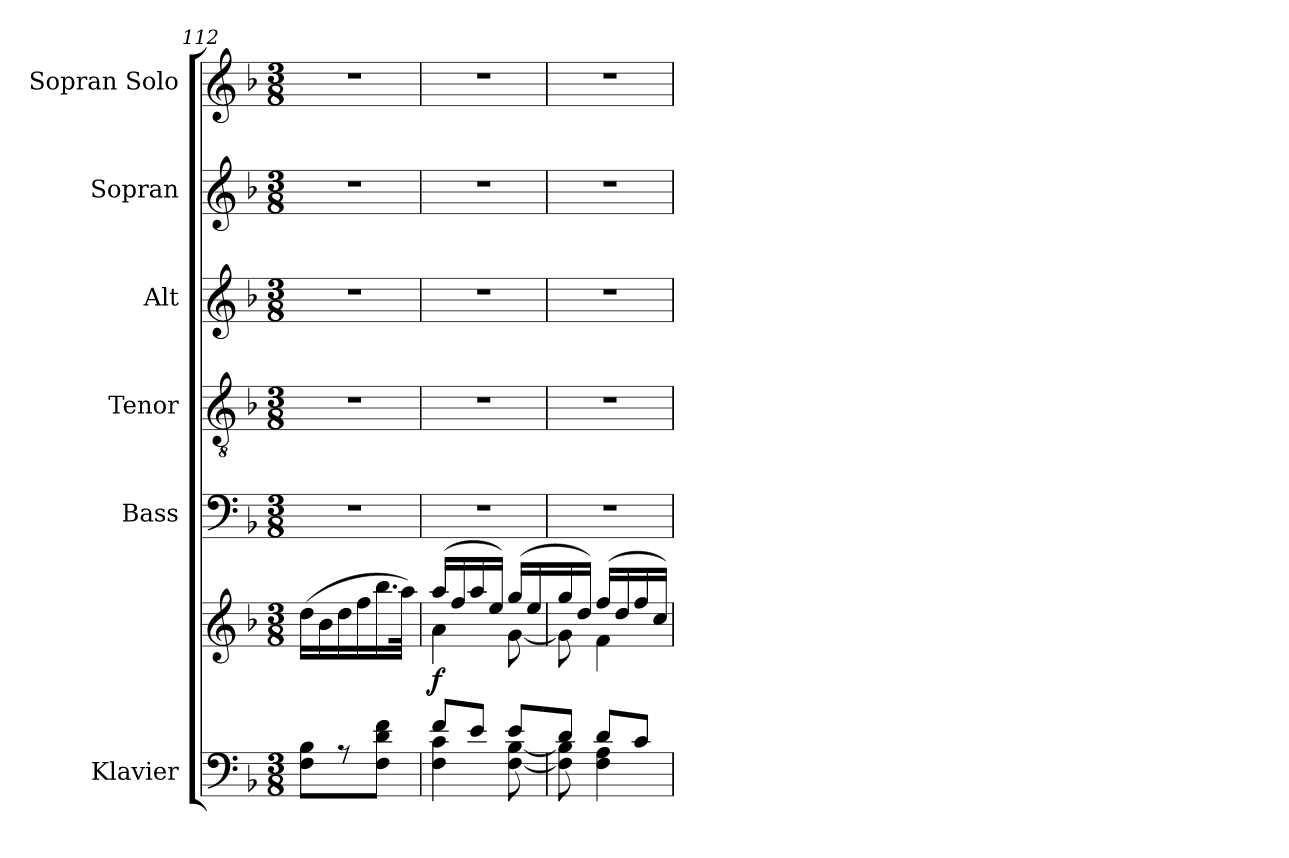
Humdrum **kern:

**kern	**kern	**dynam	**kern	**kern	**kern	**kern	**kern
*part6	*part6	*part6	*part5	*part4	*part3	*part2	*part1
*staff7	*staff6	*staff6/7	*staff5	*staff4	*staff3	*staff2	*staff1
*I"Klavier	*	*	*I"Bass	*I"Tenor	*I"Alt	*I"Sopran	*I"Sopran Solo
*	*	*	*I'B	*I'T	*I'A	*I'S	*
*clefF4	*clefG2	*	*clefF4	*clefGv2	*clefG2	*clefG2	*clefG2
*k[b-]	*k[b-]	*	*k[b-]	*k[b-]	*k[b-]	*k[b-]	*k[b-]
*M3/8	*M3/8	*	*M3/8	*M3/8	*M3/8	*M3/8	*M3/8
=112	=112	=112	=112	=112	=112	=112	=112
8F\ 8B-\L	(16dd\LL	.	4.r	4.r	4.r	4.r	4.r
.	16b-\	.	.	.	.	.	.
8r	16dd\	.	.	.	.	.	.
.	16ff\	.	.	.	.	.	.
8F\ 8d\ 8f\J	16.bb-\	.	.	.	.	.	.
.	32aa\JJk)	.	.	.	.	.	.
=113	=113	=113	=113	=113	=113	=113	=113
*^	*^	*	*	*	*	*	*
!	!	!	!	!LO:DY:a=2	!	!	!	!	!
8f/L	4F\ 4c\	(16aa/LL	4a\	f	4.r	4.r	4.r	4.r	4.r
.	.	16ff/	.	.	.	.	.	.	.
8e/J	.	16aa/	.	.	.	.	.	.	.
.	.	16ee/JJ)	.	.	.	.	.	.	.
8e/L	[8F\ [8B-\	(16gg/LL	[8g\	.	.	.	.	.	.
.	.	16ee/	.	.	.	.	.	.	.
=114	=114	=114	=114	=114	=114	=114	=114	=114	=114
8d/J	8F\] 8B-\]	16gg/	8g\]	.	4.r	4.r	4.r	4.r	4.r
.	.	16dd/JJ)	.	.	.	.	.	.	.
8d/L	4F\ 4A\	(16ff/LL	4f\	.	.	.	.	.	.
.	.	16dd/	.	.	.	.	.	.	.
8c/J	.	16ff/	.	.	.	.	.	.	.
.	.	16cc/JJ)	.	.	.	.	.	.	.
*v	*v	*	*	*	*	*	*	*	*
*	*v	*v	*	*	*	*	*	*
=	=	=	=	=	=	=	=
*-	*-	*-	*-	*-	*-	*-	*-
